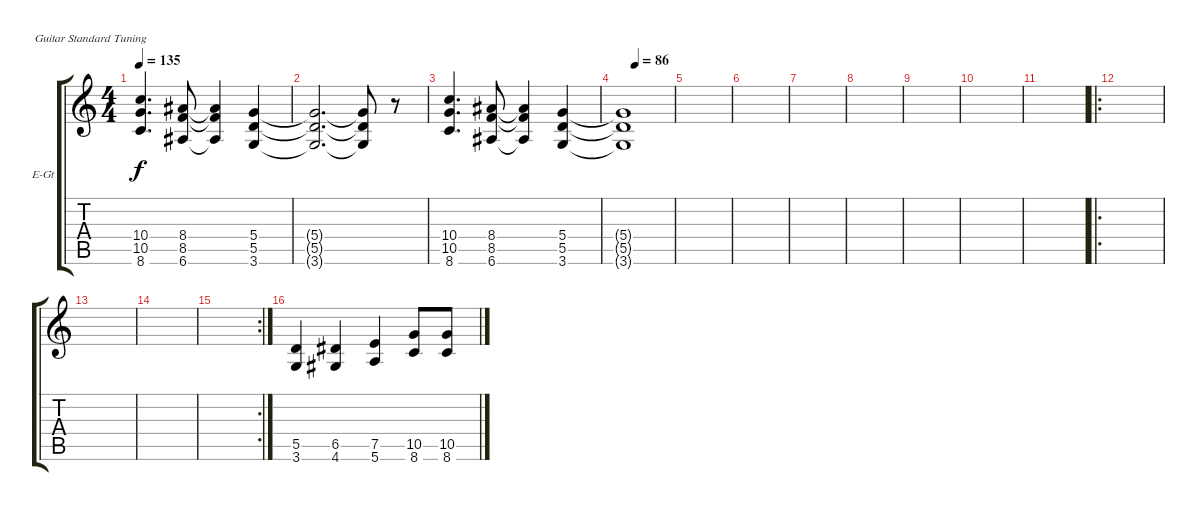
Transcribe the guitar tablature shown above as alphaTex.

\bracketExtendMode groupsimilarinstruments
\firstSystemTrackNameOrientation horizontal
\otherSystemsTrackNameOrientation horizontal
\track ("Tony Distortion" "E-Gt") {instrument distortionguitar}
\staff {score tabs}
\tuning (E4 B3 G3 D3 A2 E2)
\ts (4 4)
\tempo 135
\clef g2
\scale
0.333333
\ks c
(10.4 10.5 8.6).4{d dy f} (8.4 8.5 6.6).8 (8.4{t} 8.5{t} 6.6{t}).4 (5.4 5.5 3.6).4 |
\scale
0.333333 (5.4{t} 5.5{t} 3.6{t}).2{d} (5.4{t} 5.5{t} 3.6{t}).8 r.8 |
\scale
0.333333 (10.4 10.5 8.6).4{d} (8.4 8.5 6.6).8 (8.4{t} 8.5{t} 6.6{t}).4 (5.4 5.5 3.6).4 |
\tempo (86 0.25)
\scale
0.333333 (5.4{t} 5.5{t} 3.6{t}).1 |
\scale
0.333333 |
\scale
0.333333 |
\scale
0.333333 |
\scale
0.333333 |
\scale
0.333333 |
\scale
0.333333 |
\scale
0.313131 |
\ro
\scale
0.373737 |
\scale
0.313131 |
\scale
0.322917 |
\rc 2
\scale
0.354167 |
\scale
0.322917 (5.5 3.6).4 (6.5 4.6).4 (7.5 5.6).4 (10.5 8.6).8 (10.5{ss} 8.6{ss}).8
